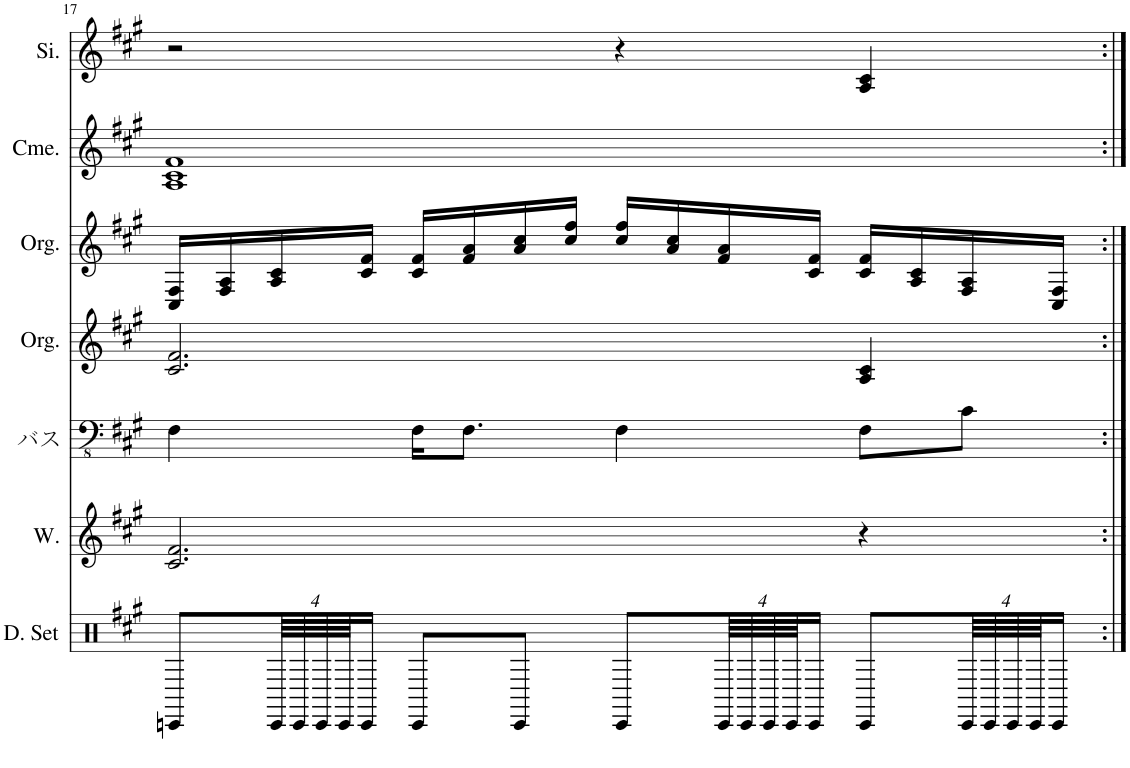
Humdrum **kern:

**kern	**kern	**kern	**kern	**kern	**kern	**kern
*part7	*part6	*part5	*part4	*part3	*part2	*part1
*staff7	*staff6	*staff5	*staff4	*staff3	*staff2	*staff1
*I"ドラムセット	*I"女声	*I"アコースティックベース	*I"パイプオルガン	*I"パイプオルガン	*I"チャイム	*I"シタール
!!LO:PB:g=z
*clefX	*clefG2	*clefFv4	*clefG2	*clefG2	*clefG2	*clefG2
*k[f#c#g#]	*k[f#c#g#]	*k[f#c#g#]	*k[f#c#g#]	*k[f#c#g#]	*k[f#c#g#]	*k[f#c#g#]
*M4/4	*M4/4	*M4/4	*M4/4	*M4/4	*M4/4	*M4/4
=17	=17	=17	=17	=17	=17	=17
8CCn/L	2.c#/ 2.f#/	4FF#\	2.c#/ 2.f#/	16C#/ 16F#/LL	1A 1c# 1f#	2r
.	.	.	.	16F#/ 16A/	.	.
64CC/LLL	.	.	.	16A/ 16c#/	.	.
64CC/	.	.	.	.	.	.
64CC/	.	.	.	.	.	.
64CC/JJ	.	.	.	.	.	.
16CC/JJ	.	.	.	16c#/ 16f#/JJ	.	.
8CC/L	.	16FF#\KL	.	16c#/ 16f#/LL	.	.
.	.	8.FF#\J	.	16f#/ 16a/	.	.
8CC/J	.	.	.	16a/ 16cc#/	.	.
.	.	.	.	16cc#/ 16ff#/JJ	.	.
8CC/L	.	4FF#\	.	16cc#/ 16ff#/LL	.	4r
.	.	.	.	16a/ 16cc#/	.	.
64CC/LLL	.	.	.	16f#/ 16a/	.	.
64CC/	.	.	.	.	.	.
64CC/	.	.	.	.	.	.
64CC/JJ	.	.	.	.	.	.
16CC/JJ	.	.	.	16c#/ 16f#/JJ	.	.
8CC/L	4r	8FF#\L	4A/ 4c#/	16c#/ 16f#/LL	.	4A/ 4c#/
.	.	.	.	16A/ 16c#/	.	.
64CC/LLL	.	8C#\J	.	16F#/ 16A/	.	.
64CC/	.	.	.	.	.	.
64CC/	.	.	.	.	.	.
64CC/JJ	.	.	.	.	.	.
16CC/JJ	.	.	.	16C#/ 16F#/JJ	.	.
=:|!	=:|!	=:|!	=:|!	=:|!	=:|!	=:|!
*-	*-	*-	*-	*-	*-	*-
